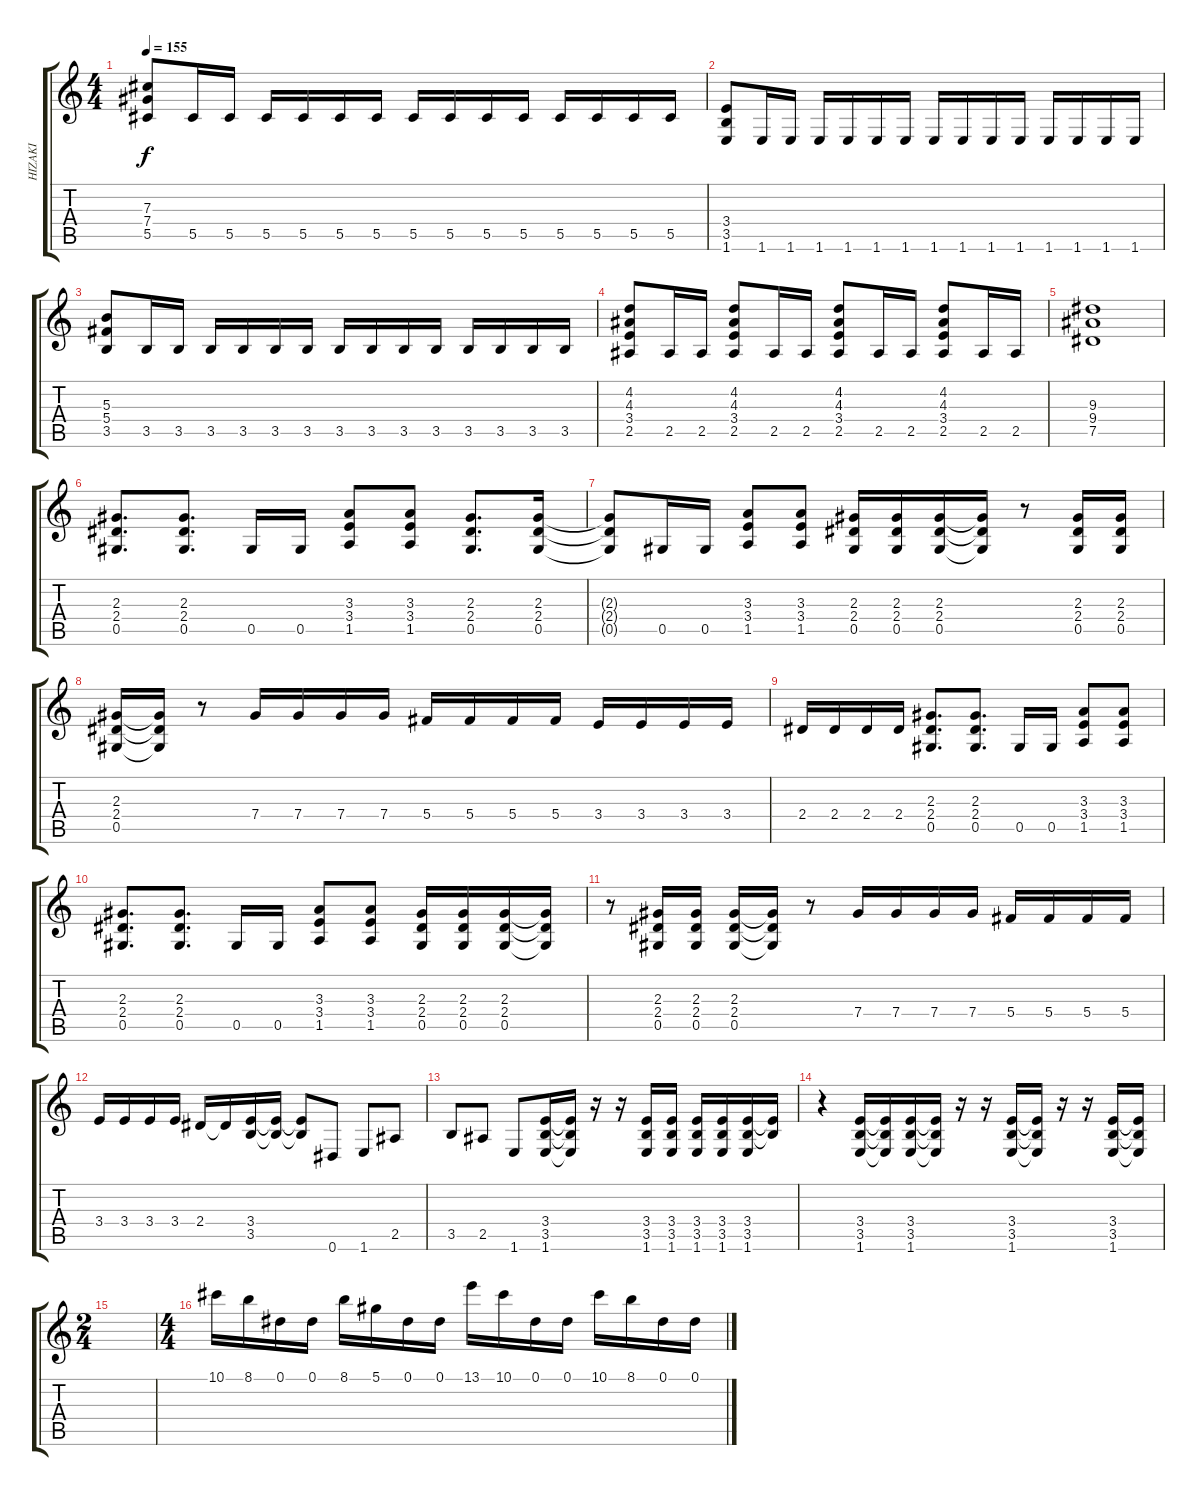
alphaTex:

\track ("HIZAKI" "HIZAKI") {instrument distortionguitar}
\staff {score tabs}
\tuning (Eb4 Bb3 Gb3 Db3 Ab2 Eb2) {hide}
\ts (4 4)
\tempo 155
\clef g2
\ks c
(7.3 7.4 5.5).8{dy f} 5.5.16 5.5.16 5.5.16 5.5.16 5.5.16 5.5.16 5.5.16 5.5.16 5.5.16 5.5.16 5.5.16 5.5.16 5.5.16 5.5.16 |
(3.4 3.5 1.6).8 1.6.16 1.6.16 1.6.16 1.6.16 1.6.16 1.6.16 1.6.16 1.6.16 1.6.16 1.6.16 1.6.16 1.6.16 1.6.16 1.6.16 |
(5.3 5.4 3.5).8 3.5.16 3.5.16 3.5.16 3.5.16 3.5.16 3.5.16 3.5.16 3.5.16 3.5.16 3.5.16 3.5.16 3.5.16 3.5.16 3.5.16 |
(4.2 4.3 3.4 2.5).8 2.5.16 2.5.16 (4.2 4.3 3.4 2.5).8 2.5.16 2.5.16 (4.2 4.3 3.4 2.5).8 2.5.16 2.5.16 (4.2 4.3 3.4 2.5).8 2.5.16 2.5.16 |
(9.3 9.4 7.5).1 |
(2.3 2.4 0.5).8{d} (2.3 2.4 0.5).8{d} 0.5.16 0.5.16 (3.3 3.4 1.5).8 (3.3 3.4 1.5).8 (2.3 2.4 0.5).8{d} (2.3 2.4 0.5).16 |
(2.3{t} 2.4{t} 0.5{t}).8 0.5.16 0.5.16 (3.3 3.4 1.5).8 (3.3 3.4 1.5).8 (2.3 2.4 0.5).16 (2.3 2.4 0.5).16 (2.3 2.4 0.5).16 (2.3{t} 2.4{t} 0.5{t}).16 r.8 (2.3 2.4 0.5).16 (2.3 2.4 0.5).16 |
(2.3 2.4 0.5).16 (2.3{t} 2.4{t} 0.5{t}).16 r.8 7.4.16 7.4.16 7.4.16 7.4.16 5.4.16 5.4.16 5.4.16 5.4.16 3.4.16 3.4.16 3.4.16 3.4.16 |
2.4.16 2.4.16 2.4.16 2.4.16 (2.3 2.4 0.5).8{d} (2.3 2.4 0.5).8{d} 0.5.16 0.5.16 (3.3 3.4 1.5).8 (3.3 3.4 1.5).8 |
(2.3 2.4 0.5).8{d} (2.3 2.4 0.5).8{d} 0.5.16 0.5.16 (3.3 3.4 1.5).8 (3.3 3.4 1.5).8 (2.3 2.4 0.5).16 (2.3 2.4 0.5).16 (2.3 2.4 0.5).16 (2.3{t} 2.4{t} 0.5{t}).16 |
r.8 (2.3 2.4 0.5).16 (2.3 2.4 0.5).16 (2.3 2.4 0.5).16 (2.3{t} 2.4{t} 0.5{t}).16 r.8 7.4.16 7.4.16 7.4.16 7.4.16 5.4.16 5.4.16 5.4.16 5.4.16 |
3.4.16 3.4.16 3.4.16 3.4.16 2.4.16 2.4{t}.16 (3.4 3.5).16 (3.4{t} 3.5{t}).16 (3.4{t} 3.5{t}).8 0.6.8 1.6.8 2.5.8 |
3.5.8 2.5.8 1.6.8 (3.4 3.5 1.6).16 (3.4{t} 3.5{t} 1.6{t}).16 r.16 r.16 (3.4 3.5 1.6).16 (3.4 3.5 1.6).16 (3.4 3.5 1.6).16 (3.4 3.5 1.6).16 (3.4 3.5 1.6).16 (3.4{t} 3.5{t}).16 |
r.4 (3.4 3.5 1.6).16 (3.4{t} 3.5{t} 1.6{t}).16 (3.4 3.5 1.6).16 (3.4{t} 3.5{t} 1.6{t}).16 r.16 r.16 (3.4 3.5 1.6).16 (3.4{t} 3.5{t} 1.6{t}).16 r.16 r.16 (3.4 3.5 1.6).16 (3.4{t} 3.5{t} 1.6{t}).16 |
\ts (2 4)
|
\ts (4 4)
10.1.16 8.1.16 0.1.16 0.1.16 8.1.16 5.1.16 0.1.16 0.1.16 13.1.16 10.1.16 0.1.16 0.1.16 10.1.16 8.1.16 0.1.16 0.1.16
